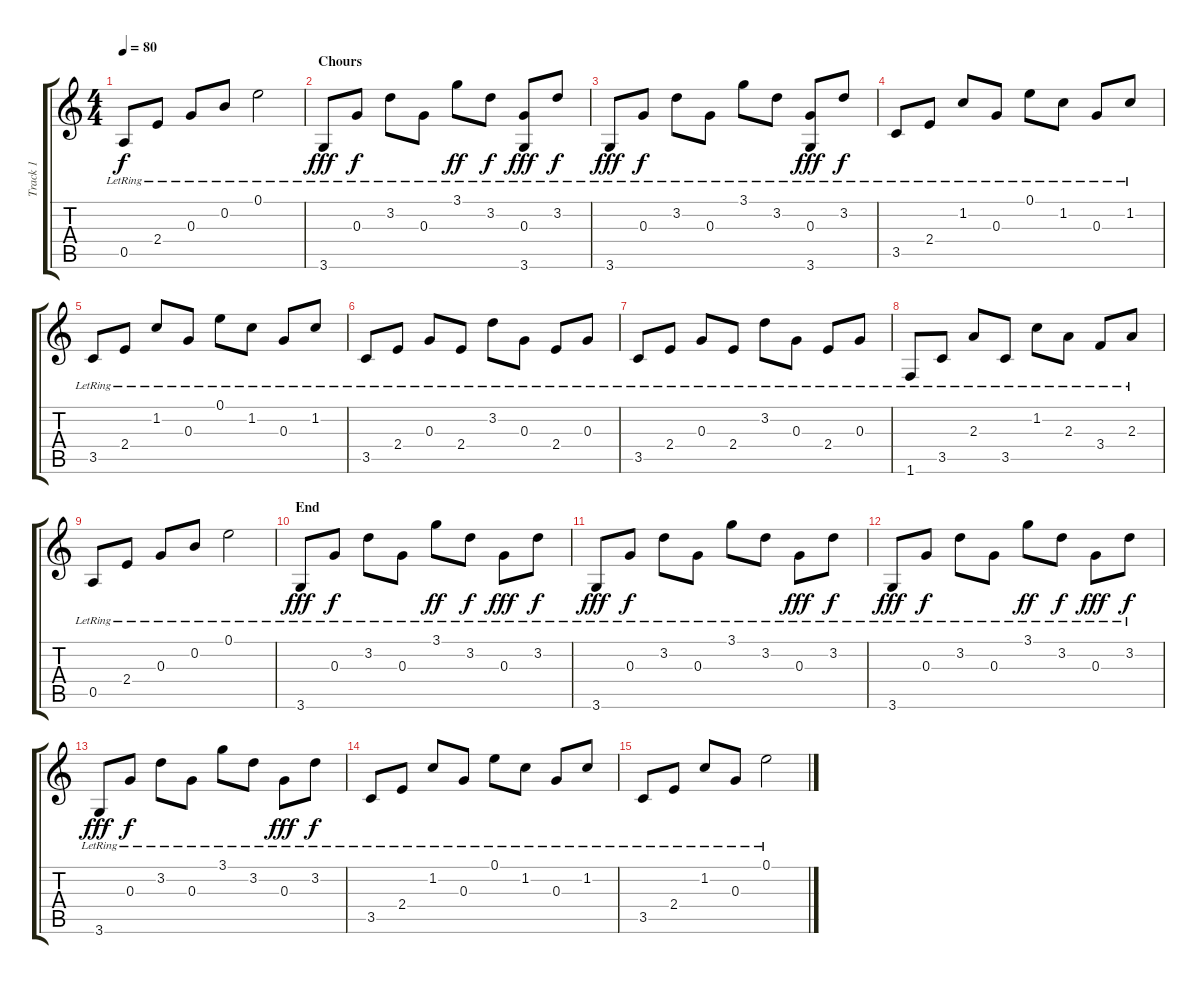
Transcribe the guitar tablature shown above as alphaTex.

\track ("Track 1" "Track 1") {instrument acousticguitarsteel}
\staff {score tabs}
\tuning (E4 B3 G3 D3 A2 E2) {hide}
\ts (4 4)
\tempo 80
\clef g2
\ks c
0.5{lr}.8{dy f} 2.4{lr}.8 0.3{lr}.8 0.2{lr}.8 0.1{lr}.2 |
\section ("" "Chours")
3.6{lr}.8{dy fff} 0.3{lr}.8{dy f} 3.2{lr}.8 0.3{lr}.8 3.1{lr}.8{dy ff} 3.2{lr}.8{dy f} (0.3{lr} 3.6).8{dy fff} 3.2{lr}.8{dy f} |
3.6{lr}.8{dy fff} 0.3{lr}.8{dy f} 3.2{lr}.8 0.3{lr}.8 3.1{lr}.8 3.2{lr}.8 (0.3{lr} 3.6).8{dy fff} 3.2{lr}.8{dy f} |
3.5{lr}.8 2.4{lr}.8 1.2{lr}.8 0.3{lr}.8 0.1{lr}.8 1.2{lr}.8 0.3{lr}.8 1.2{lr}.8 |
3.5{lr}.8 2.4{lr}.8 1.2{lr}.8 0.3{lr}.8 0.1{lr}.8 1.2{lr}.8 0.3{lr}.8 1.2{lr}.8 |
3.5{lr}.8 2.4{lr}.8 0.3{lr}.8 2.4{lr}.8 3.2{lr}.8 0.3{lr}.8 2.4{lr}.8 0.3{lr}.8 |
3.5{lr}.8 2.4{lr}.8 0.3{lr}.8 2.4{lr}.8 3.2{lr}.8 0.3{lr}.8 2.4{lr}.8 0.3{lr}.8 |
1.6{lr}.8 3.5{lr}.8 2.3{lr}.8 3.5{lr}.8 1.2{lr}.8 2.3{lr}.8 3.4{lr}.8 2.3{lr}.8 |
0.5{lr}.8 2.4{lr}.8 0.3{lr}.8 0.2{lr}.8 0.1{lr}.2 |
\section ("" "End")
3.6{lr}.8{dy fff} 0.3{lr}.8{dy f} 3.2{lr}.8 0.3{lr}.8 3.1{lr}.8{dy ff} 3.2{lr}.8{dy f} 0.3{lr}.8{dy fff} 3.2{lr}.8{dy f} |
3.6{lr}.8{dy fff} 0.3{lr}.8{dy f} 3.2{lr}.8 0.3{lr}.8 3.1{lr}.8 3.2{lr}.8 0.3{lr}.8{dy fff} 3.2{lr}.8{dy f} |
3.6{lr}.8{dy fff} 0.3{lr}.8{dy f} 3.2{lr}.8 0.3{lr}.8 3.1{lr}.8{dy ff} 3.2{lr}.8{dy f} 0.3{lr}.8{dy fff} 3.2{lr}.8{dy f} |
3.6{lr}.8{dy fff} 0.3{lr}.8{dy f} 3.2{lr}.8 0.3{lr}.8 3.1{lr}.8 3.2{lr}.8 0.3{lr}.8{dy fff} 3.2{lr}.8{dy f} |
3.5{lr}.8 2.4{lr}.8 1.2{lr}.8 0.3{lr}.8 0.1{lr}.8 1.2{lr}.8 0.3{lr}.8 1.2{lr}.8 |
3.5{lr}.8 2.4{lr}.8 1.2{lr}.8 0.3{lr}.8 0.1{lr}.2
